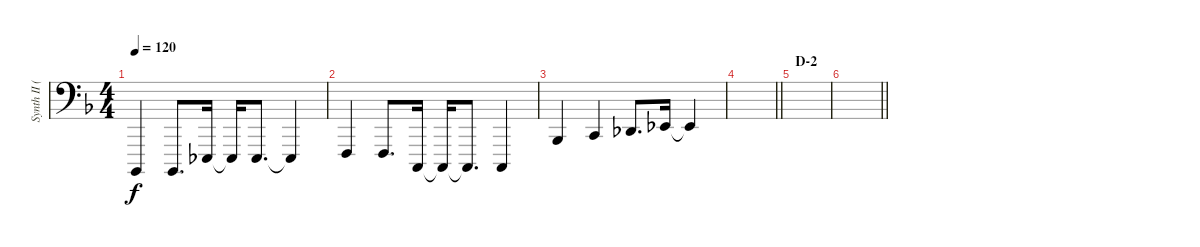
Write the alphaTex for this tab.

\track ("Synth II (2)" "Synth II (") {instrument acousticgrandpiano}
\staff {score}
\tuning (E2 B1 G1 D1 A0 E0) {hide}
\ts (4 4)
\tempo 120
\clef f4
\ks f
1.5.4{dy f} 1.5.8{d} 1.4.16 1.4{t}.16 1.4.8{d} 1.4{t}.4 |
3.4.4 3.4.8{d} 3.5.16 3.5{t}.16 3.5{t}.8{d} 3.5.4 |
3.3.4 1.2.4 2.2.8{d} 4.2.16 4.2{t}.4 |
\barLineRight lightlight
|
\section ("" "D-2")
|
\barLineRight lightlight
